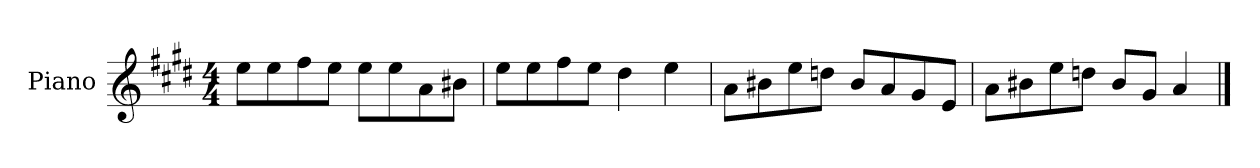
**kern
*part1
*staff1
*I"Piano
*I'P-no
*clefG2
*k[f#c#g#d#]
*M4/4
*MM90
=1
8ee\L
8ee\
8ff#\
8ee\J
8ee\L
8ee\
8a\
8b#X\J
=2
8ee\L
8ee\
8ff#\
8ee\J
4dd#\
4ee\
=3
8a\L
8b#X\
8ee\
8ddn\J
8b#/L
8a/
8g#/
8e/J
=4
8a\L
8b#X\
8ee\
8ddn\J
8b#/L
8g#/J
4a/
==
*-
